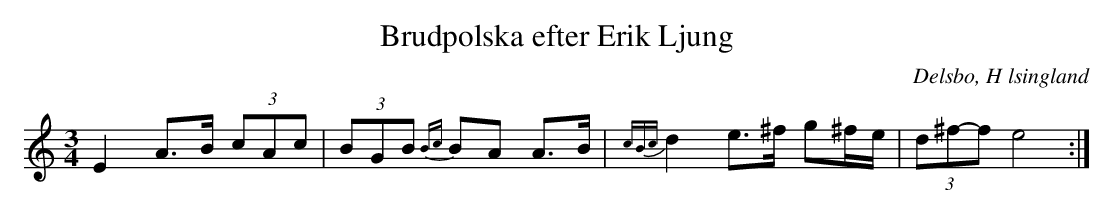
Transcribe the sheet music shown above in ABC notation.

X:1
T: Brudpolska efter Erik Ljung
O: Delsbo, H lsingland
M: 3/4
L: 1/8
K: Am
E2 A>B (3cAc| (3BGB {Bc}BA A>B|{cBc}d2 e>^f g^f/e/|(3d^f-f e4 :|
